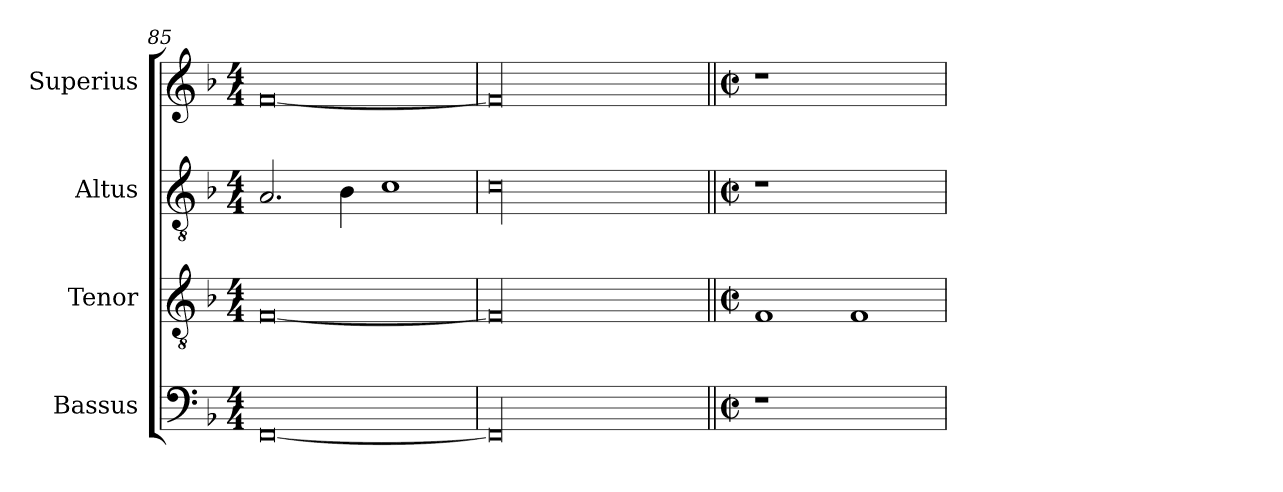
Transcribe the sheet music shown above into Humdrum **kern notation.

**kern	**kern	**kern	**kern
*part4	*part3	*part2	*part1
*staff4	*staff3	*staff2	*staff1
*I"Bassus	*I"Tenor	*I"Altus	*I"Superius
*I'B.	*I'T.	*I'A.	*I'S.
*clefF4	*clefGv2	*clefGv2	*clefG2
*	*ITrd7c12	*ITrd7c12	*
*k[b-]	*k[b-]	*k[b-]	*k[b-]
*F:	*F:	*F:	*F:
*M4/4	*M4/4	*M4/4	*M4/4
=85	=85	=85	=85
[<0FFi	[<0FFi	2.AAi/	[<0fi
.	.	4BB-i\	.
.	.	1Ci	.
=86	=86	=86	=86
00FFi]	00FFi]	00Ci	00fi]
!!LO:LB:g=z
=87||	=87||	=87||	=87||
*M2/2	*M2/2	*M2/2	*M2/2
*met(c|)	*met(c|)	*met(c|)	*met(c|)
!LO:N:vis=1	!	!LO:N:vis=1	!LO:N:vis=1
1r	1FFi	1r	1r
1ryy	1FFi	1ryy	1ryy
=	=	=	=
*-	*-	*-	*-
